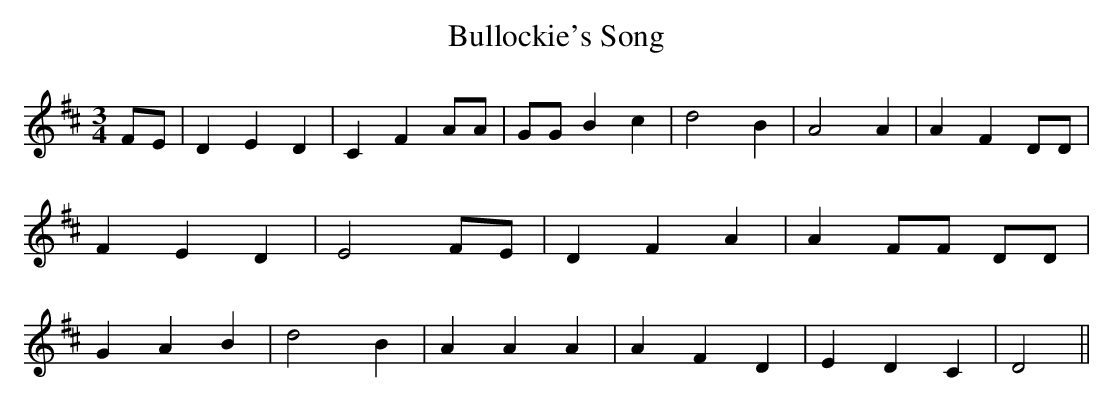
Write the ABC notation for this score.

X:1
T:Bullockie's Song
M:3/4
L:1/4
K:D
 F/2E/2| D E D| C F A/2A/2| G/2G/2 B c| d2 B| A2 A| A- F D/2D/2| F E D|\
 E2F/2-E/2| D F A| A F/2F/2 D/2D/2| G A B| d2 B| A A A| A- F D| E D C|\
 D2||
